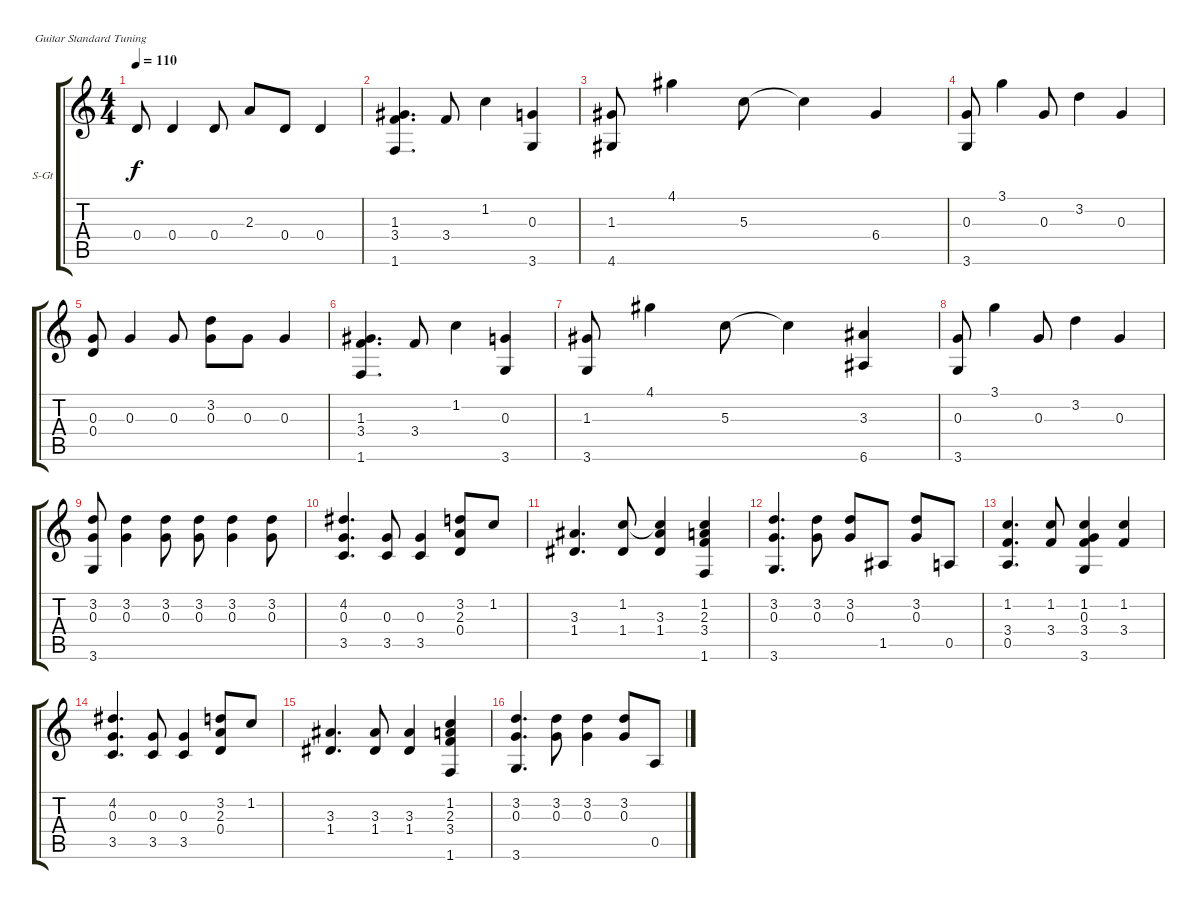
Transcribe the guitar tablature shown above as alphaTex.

\defaultSystemsLayout 4
\bracketExtendMode groupsimilarinstruments
\firstSystemTrackNameOrientation horizontal
\otherSystemsTrackNameOrientation horizontal
\track ("Steel Guitar" "S-Gt") {instrument acousticguitarsteel}
\staff {score tabs}
\tuning (E4 B3 G3 D3 A2 E2)
\ts (4 4)
\tempo 110
\clef g2
\ks c
0.4.8{dy f} 0.4.4 0.4.8 2.3.8 0.4.8 0.4.4 |
(3.4 1.3 1.6).4{d} 3.4.8 1.2.4 (0.3 3.6).4 |
(1.3 4.6).8 4.1.4 5.3.8 5.3{t}.4 6.4.4 |
(0.3 3.6).8 3.1.4 0.3.8 3.2.4 0.3.4 |
(0.3 0.4).8 0.3.4 0.3.8 (3.2 0.3).8 0.3.8 0.3.4 |
(3.4 1.3 1.6).4{d} 3.4.8 1.2.4 (0.3 3.6).4 |
(1.3 3.6).8 4.1.4 5.3.8 5.3{t}.4 (3.3 6.6).4 |
(0.3 3.6).8 3.1.4 0.3.8 3.2.4 0.3.4 |
(3.2 0.3 3.6).8 (3.2 0.3).4 (0.3 3.2).8 (3.2 0.3).8 (0.3 3.2).4 (3.2 0.3).8 |
(0.3 3.5 4.2).4{d} (0.3 3.5).8 (0.3 3.5).4 (2.3 0.4 3.2).8 1.2.8 |
(3.3 1.4).4{d} (1.2 1.4).8 (1.2{t} 1.4 3.3).4 (1.2 3.4 2.3 1.6).4 |
(3.2 0.3 3.6).4{d} (3.2 0.3).8 (3.2 0.3).8 1.5.8 (3.2 0.3).8 0.5.8 |
(1.2 3.4 0.5).4{d} (1.2 3.4).8 (1.2 3.4 3.6 0.3).4 (1.2 3.4).4 |
(0.3 3.5 4.2).4{d} (0.3 3.5).8 (0.3 3.5).4 (2.3 0.4 3.2).8 1.2.8 |
(3.3 1.4).4{d} (3.3 1.4).8 (3.3 1.4).4 (1.2 3.4 2.3 1.6).4 |
(3.2 0.3 3.6).4{d} (3.2 0.3).8 (3.2 0.3).4 (3.2 0.3).8 0.5.8
